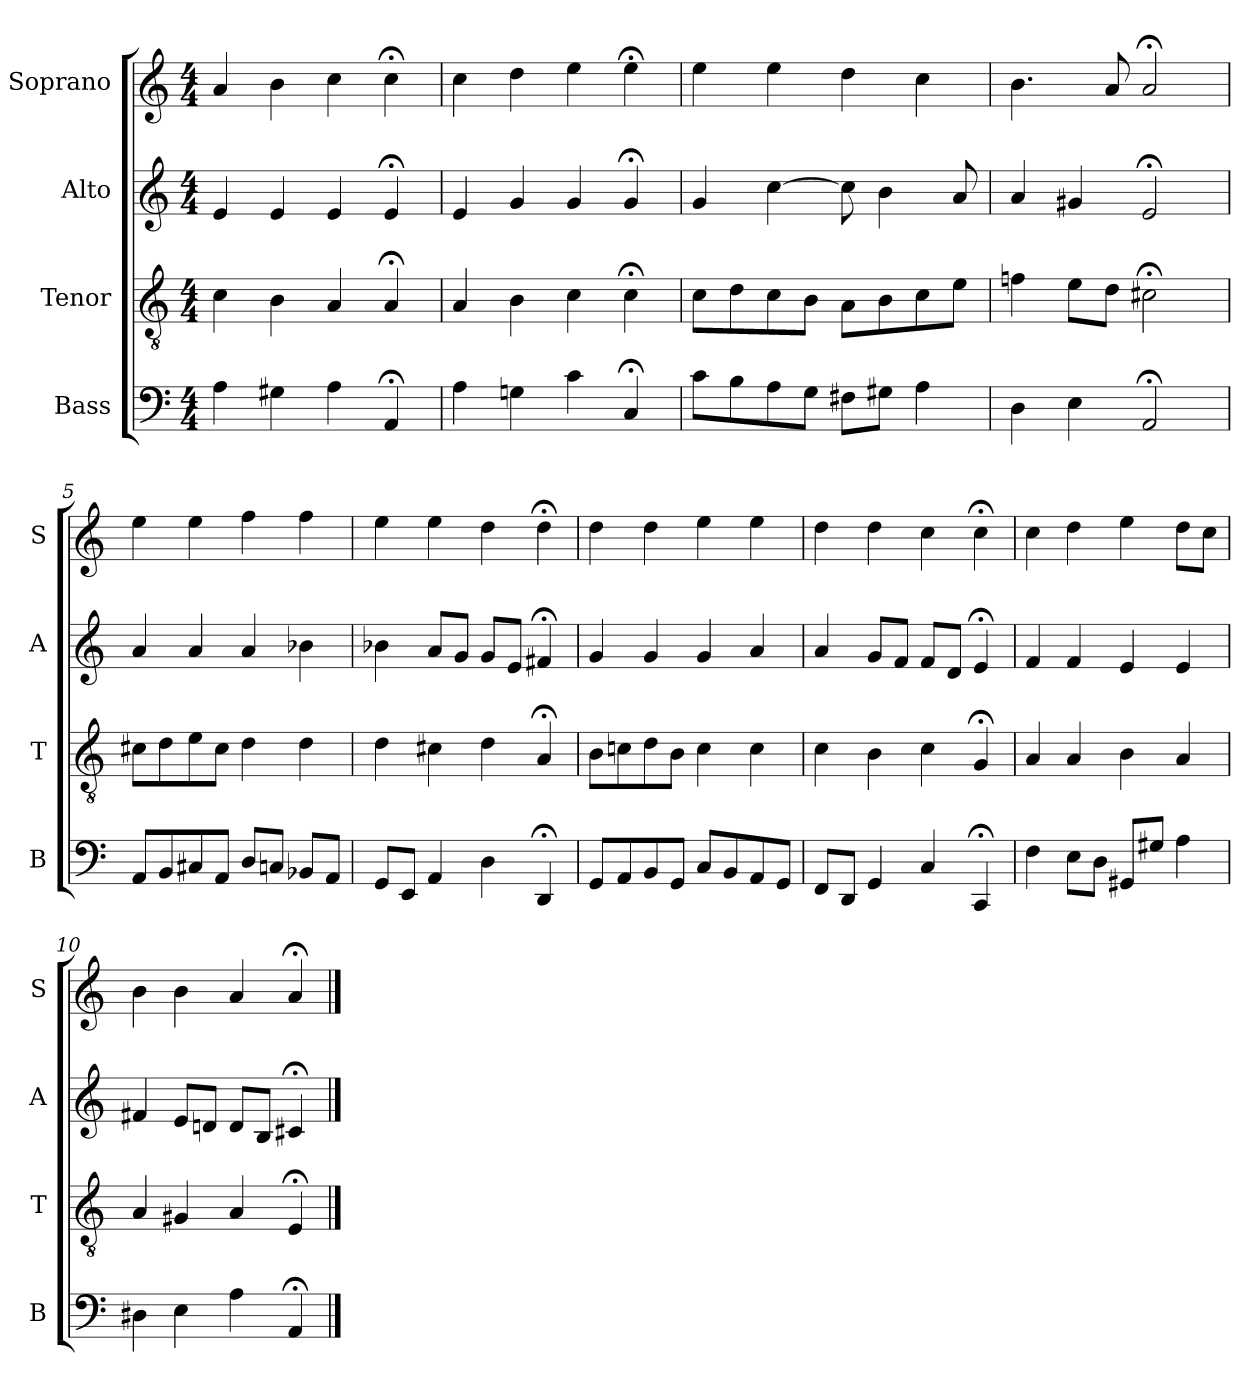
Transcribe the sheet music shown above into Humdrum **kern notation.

**kern	**kern	**kern	**kern
*part4	*part3	*part2	*part1
*staff4	*staff3	*staff2	*staff1
*I"Bass	*I"Tenor	*I"Alto	*I"Soprano
*I'B	*I'T	*I'A	*I'S
*clefF4	*clefGv2	*clefG2	*clefG2
*k[]	*k[]	*k[]	*k[]
*a:	*a:	*a:	*a:
*M4/4	*M4/4	*M4/4	*M4/4
*MM100	*MM100	*MM100	*MM100
=1	=1	=1	=1
4A	4c	4e	4a
4G#X	4B	4e	4b
4A	4A	4e	4cc
4AA;<	4A;<	4e;<	4cc;<
=2	=2	=2	=2
4A	4A	4e	4cc
4Gn	4B	4g	4dd
4c	4c	4g	4ee
4C;<	4c;<	4g;<	4ee;<
=3	=3	=3	=3
8cL	8cL	4g	4ee
8B	8d	.	.
8A	8c	[4cc	4ee
8GJ	8BJ	.	.
8F#XL	8AL	8cc]	4dd
8G#XJ	8B	4b	.
4A	8c	.	4cc
.	8eJ	8a	.
=4	=4	=4	=4
4D	4fn	4a	4.b
4E	8eL	4g#X	.
.	8dJ	.	8a
2AA;<	2c#X;<	2e;<	2a;<
=5	=5	=5	=5
8AAL	8c#XL	4a	4ee
8BB	8d	.	.
8C#X	8e	4a	4ee
8AAJ	8c#J	.	.
8DL	4d	4a	4ff
8CnJ	.	.	.
8BB-XL	4d	4b-X	4ff
8AAJ	.	.	.
=6	=6	=6	=6
8GGL	4d	4b-X	4ee
8EEJ	.	.	.
4AA	4c#X	8aL	4ee
.	.	8gJ	.
4D	4d	8gL	4dd
.	.	8eJ	.
4DD;<	4A;<	4f#X;<	4dd;<
=7	=7	=7	=7
8GGL	8BL	4g	4dd
8AA	8cn	.	.
8BB	8d	4g	4dd
8GGJ	8BJ	.	.
8CL	4c	4g	4ee
8BB	.	.	.
8AA	4c	4a	4ee
8GGJ	.	.	.
=8	=8	=8	=8
8FFL	4c	4a	4dd
8DDJ	.	.	.
4GG	4B	8gL	4dd
.	.	8fJ	.
4C	4c	8fL	4cc
.	.	8dJ	.
4CC;<	4G;<	4e;<	4cc;<
=9	=9	=9	=9
4F	4A	4f	4cc
8EL	4A	4f	4dd
8DJ	.	.	.
8GG#XL	4B	4e	4ee
8G#XJ	.	.	.
4A	4A	4e	8ddL
.	.	.	8ccJ
=10	=10	=10	=10
4D#X	4A	4f#X	4b
4E	4G#X	8eL	4b
.	.	8dnJ	.
4A	4A	8dL	4a
.	.	8BJ	.
4AA;<	4E;<	4c#X;<	4a;<
==	==	==	==
*-	*-	*-	*-
